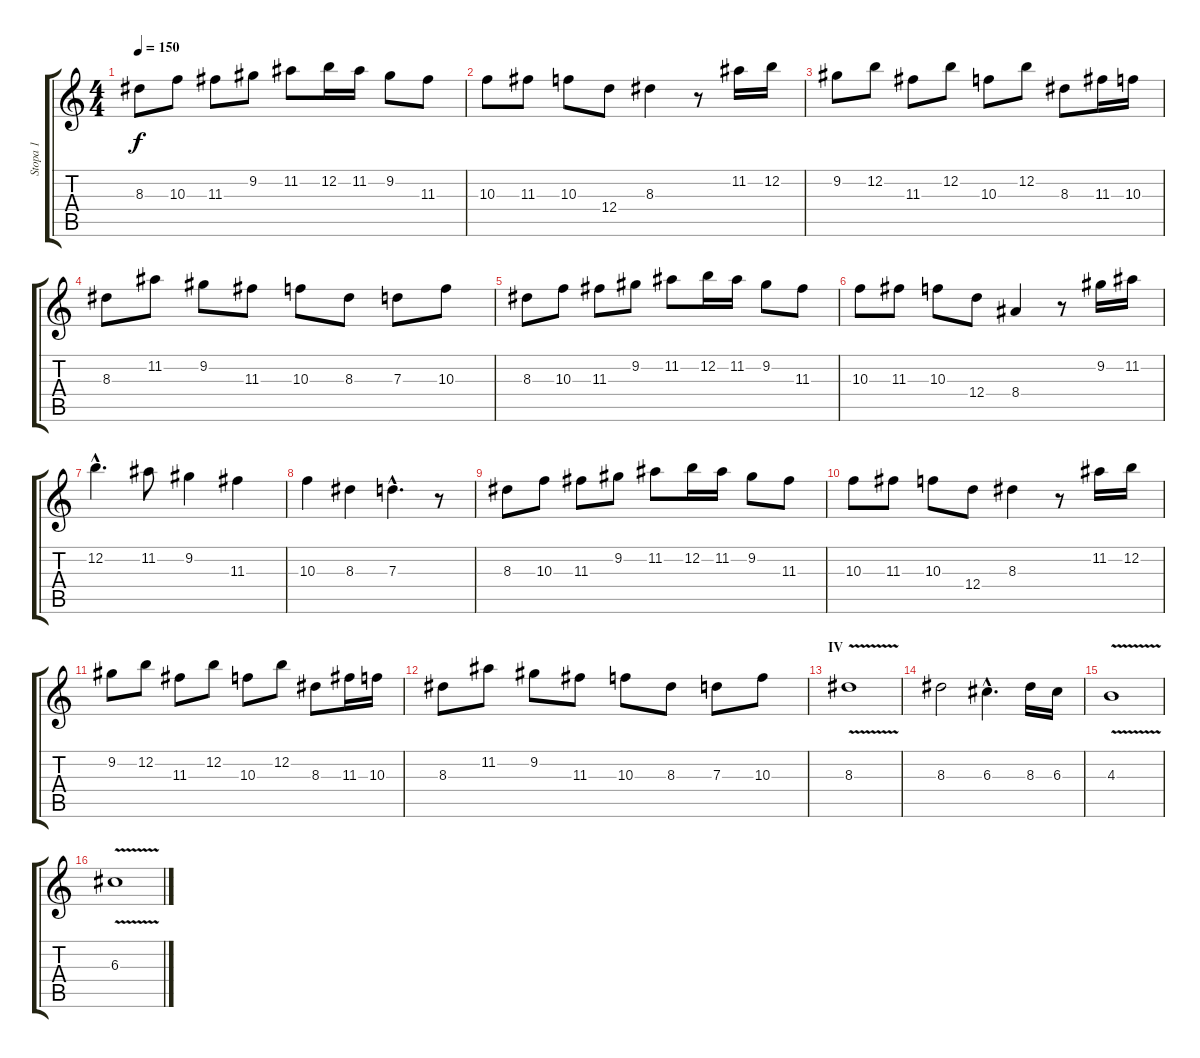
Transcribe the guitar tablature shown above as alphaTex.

\track ("Stopa 1" "Stopa 1") {instrument overdrivenguitar}
\staff {score tabs}
\tuning (E4 B3 G3 D3 A2 E2) {hide}
\ts (4 4)
\tempo 150
\clef g2
\ks c
8.3.8{dy f} 10.3.8 11.3.8 9.2.8 11.2.8 12.2.16 11.2.16 9.2.8 11.3.8 |
10.3.8 11.3.8 10.3.8 12.4.8 8.3.4 r.8 11.2.16 12.2.16 |
9.2.8 12.2.8 11.3.8 12.2.8 10.3.8 12.2.8 8.3.8 11.3.16 10.3.16 |
8.3.8 11.2.8 9.2.8 11.3.8 10.3.8 8.3.8 7.3.8 10.3.8 |
8.3.8 10.3.8 11.3.8 9.2.8 11.2.8 12.2.16 11.2.16 9.2.8 11.3.8 |
10.3.8 11.3.8 10.3.8 12.4.8 8.4.4 r.8 9.2.16 11.2.16 |
12.2{hac}.4{d} 11.2.8 9.2.4 11.3.4 |
10.3.4 8.3.4 7.3{hac}.4{d} r.8 |
8.3.8 10.3.8 11.3.8 9.2.8 11.2.8 12.2.16 11.2.16 9.2.8 11.3.8 |
10.3.8 11.3.8 10.3.8 12.4.8 8.3.4 r.8 11.2.16 12.2.16 |
9.2.8 12.2.8 11.3.8 12.2.8 10.3.8 12.2.8 8.3.8 11.3.16 10.3.16 |
8.3.8 11.2.8 9.2.8 11.3.8 10.3.8 8.3.8 7.3.8 10.3.8 |
\section ("" "IV")
8.3{v}.1 |
8.3.2 6.3{hac}.4{d} 8.3.16 6.3.16 |
4.3{v}.1 |
6.3{v}.1
